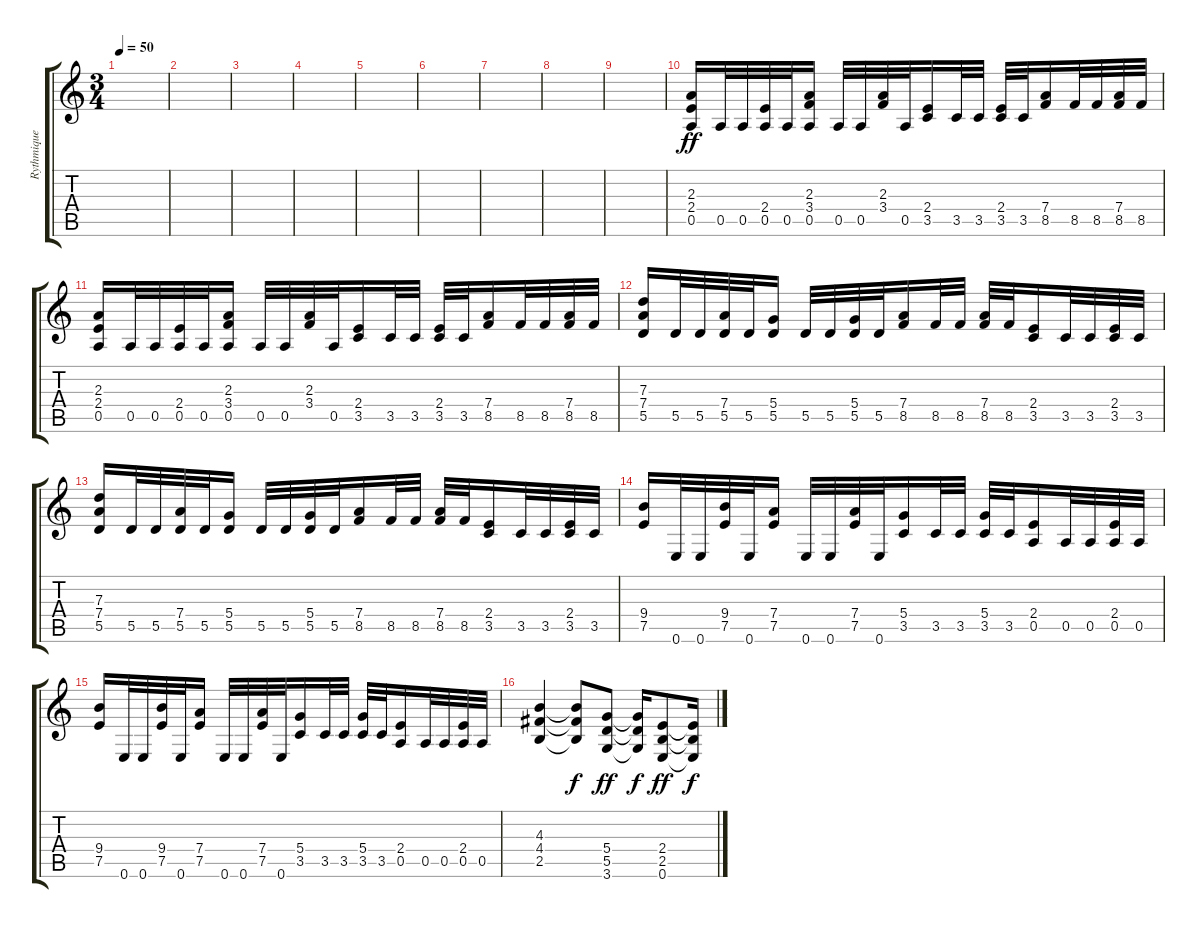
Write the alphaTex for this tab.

\track ("Rythmique" "Rythmique") {instrument distortionguitar}
\staff {score tabs}
\tuning (E4 B3 G3 D3 A2 E2) {hide}
\ts (3 4)
\tempo 50
\clef g2
\ks c
|
|
|
|
|
|
|
|
|
(2.3 2.4 0.5).16{dy ff} 0.5.32 0.5.32 (2.4 0.5).32 0.5.32 (2.3 3.4 0.5).16 0.5.32 0.5.32 (2.3 3.4).32 0.5.32 (2.4 3.5).16 3.5.32 3.5.32 (2.4 3.5).32 3.5.32 (7.4 8.5).16 8.5.32 8.5.32 (7.4 8.5).32 8.5.32 |
(2.3 2.4 0.5).16 0.5.32 0.5.32 (2.4 0.5).32 0.5.32 (2.3 3.4 0.5).16 0.5.32 0.5.32 (2.3 3.4).32 0.5.32 (2.4 3.5).16 3.5.32 3.5.32 (2.4 3.5).32 3.5.32 (7.4 8.5).16 8.5.32 8.5.32 (7.4 8.5).32 8.5.32 |
(7.3 7.4 5.5).16 5.5.32 5.5.32 (7.4 5.5).32 5.5.32 (5.4 5.5).16 5.5.32 5.5.32 (5.4 5.5).32 5.5.32 (7.4 8.5).16 8.5.32 8.5.32 (7.4 8.5).32 8.5.32 (2.4 3.5).16 3.5.32 3.5.32 (2.4 3.5).32 3.5.32 |
(7.3 7.4 5.5).16 5.5.32 5.5.32 (7.4 5.5).32 5.5.32 (5.4 5.5).16 5.5.32 5.5.32 (5.4 5.5).32 5.5.32 (7.4 8.5).16 8.5.32 8.5.32 (7.4 8.5).32 8.5.32 (2.4 3.5).16 3.5.32 3.5.32 (2.4 3.5).32 3.5.32 |
(9.4 7.5).16 0.6.32 0.6.32 (9.4 7.5).32 0.6.32 (7.4 7.5).16 0.6.32 0.6.32 (7.4 7.5).32 0.6.32 (5.4 3.5).16 3.5.32 3.5.32 (5.4 3.5).32 3.5.32 (2.4 0.5).16 0.5.32 0.5.32 (2.4 0.5).32 0.5.32 |
(9.4 7.5).16 0.6.32 0.6.32 (9.4 7.5).32 0.6.32 (7.4 7.5).16 0.6.32 0.6.32 (7.4 7.5).32 0.6.32 (5.4 3.5).16 3.5.32 3.5.32 (5.4 3.5).32 3.5.32 (2.4 0.5).16 0.5.32 0.5.32 (2.4 0.5).32 0.5.32 |
(4.3 4.4 2.5).4 (4.3{t} 4.4{t} 2.5{t}).8{dy f} (5.4 5.5 3.6).8{dy ff} (5.4{t} 5.5{t} 3.6{t}).16{dy f} (2.4 2.5 0.6).8{dy ff} (2.4{t} 2.5{t} 0.6{t}).16{dy f}
